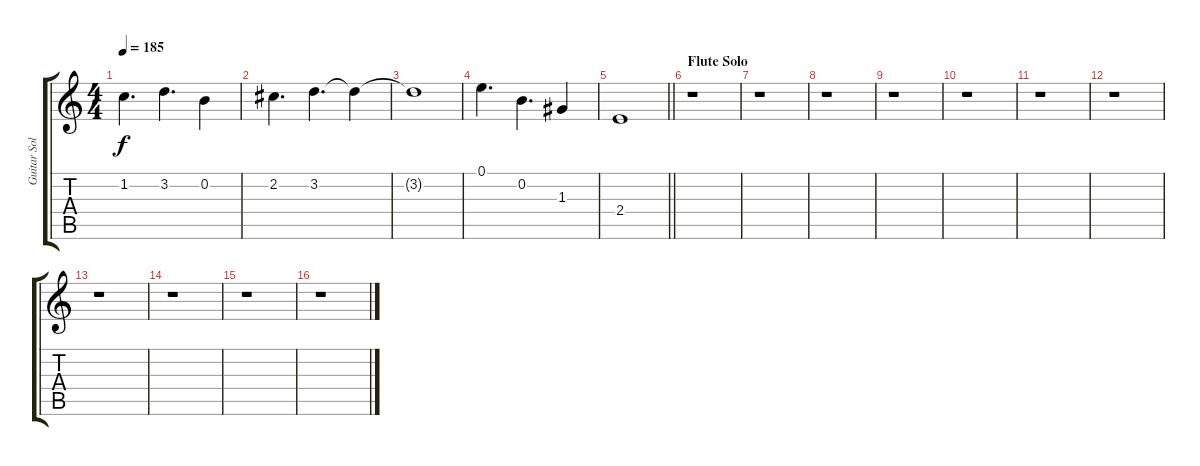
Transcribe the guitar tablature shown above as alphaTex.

\track ("Guitar Solo" "Guitar Sol") {instrument electricguitarclean}
\staff {score tabs}
\tuning (E4 B3 G3 D3 A2 E2) {hide}
\ts (4 4)
\tempo 185
\clef g2
\ks c
1.2.4{d dy f} 3.2.4{d} 0.2.4 |
2.2.4{d} 3.2.4{d} 3.2{t}.4 |
3.2{t}.1 |
0.1.4{d} 0.2.4{d} 1.3.4 |
\barLineRight lightlight
2.4.1 |
\section ("" "Flute Solo")
r.1 |
r.1 |
r.1 |
r.1 |
r.1 |
r.1 |
r.1 |
r.1 |
r.1 |
r.1 |
r.1
